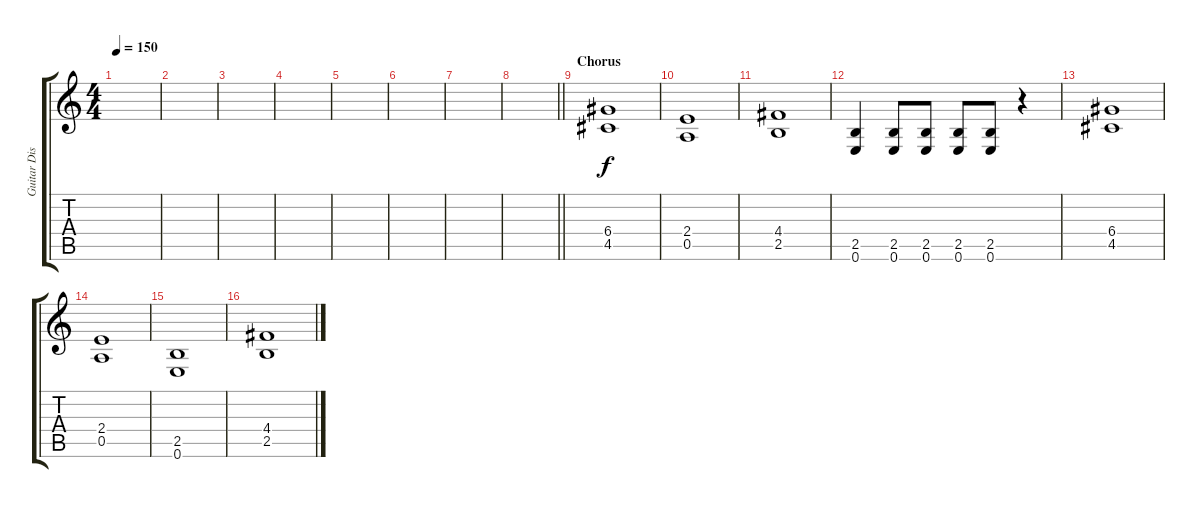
\track ("Guitar Dist 3" "Guitar Dis") {instrument distortionguitar}
\staff {score tabs}
\tuning (E4 B3 G3 D3 A2 E2) {hide}
\ts (4 4)
\tempo 150
\clef g2
\ks c
|
|
|
|
|
|
|
\barLineRight lightlight
|
\section ("" "Chorus")
(6.4 4.5).1 |
(2.4 0.5).1 |
(4.4 2.5).1 |
(2.5 0.6).4 (2.5 0.6).8 (2.5 0.6).8 (2.5 0.6).8 (2.5 0.6).8 r.4 |
(6.4 4.5).1 |
(2.4 0.5).1 |
(2.5 0.6).1 |
(4.4 2.5).1
